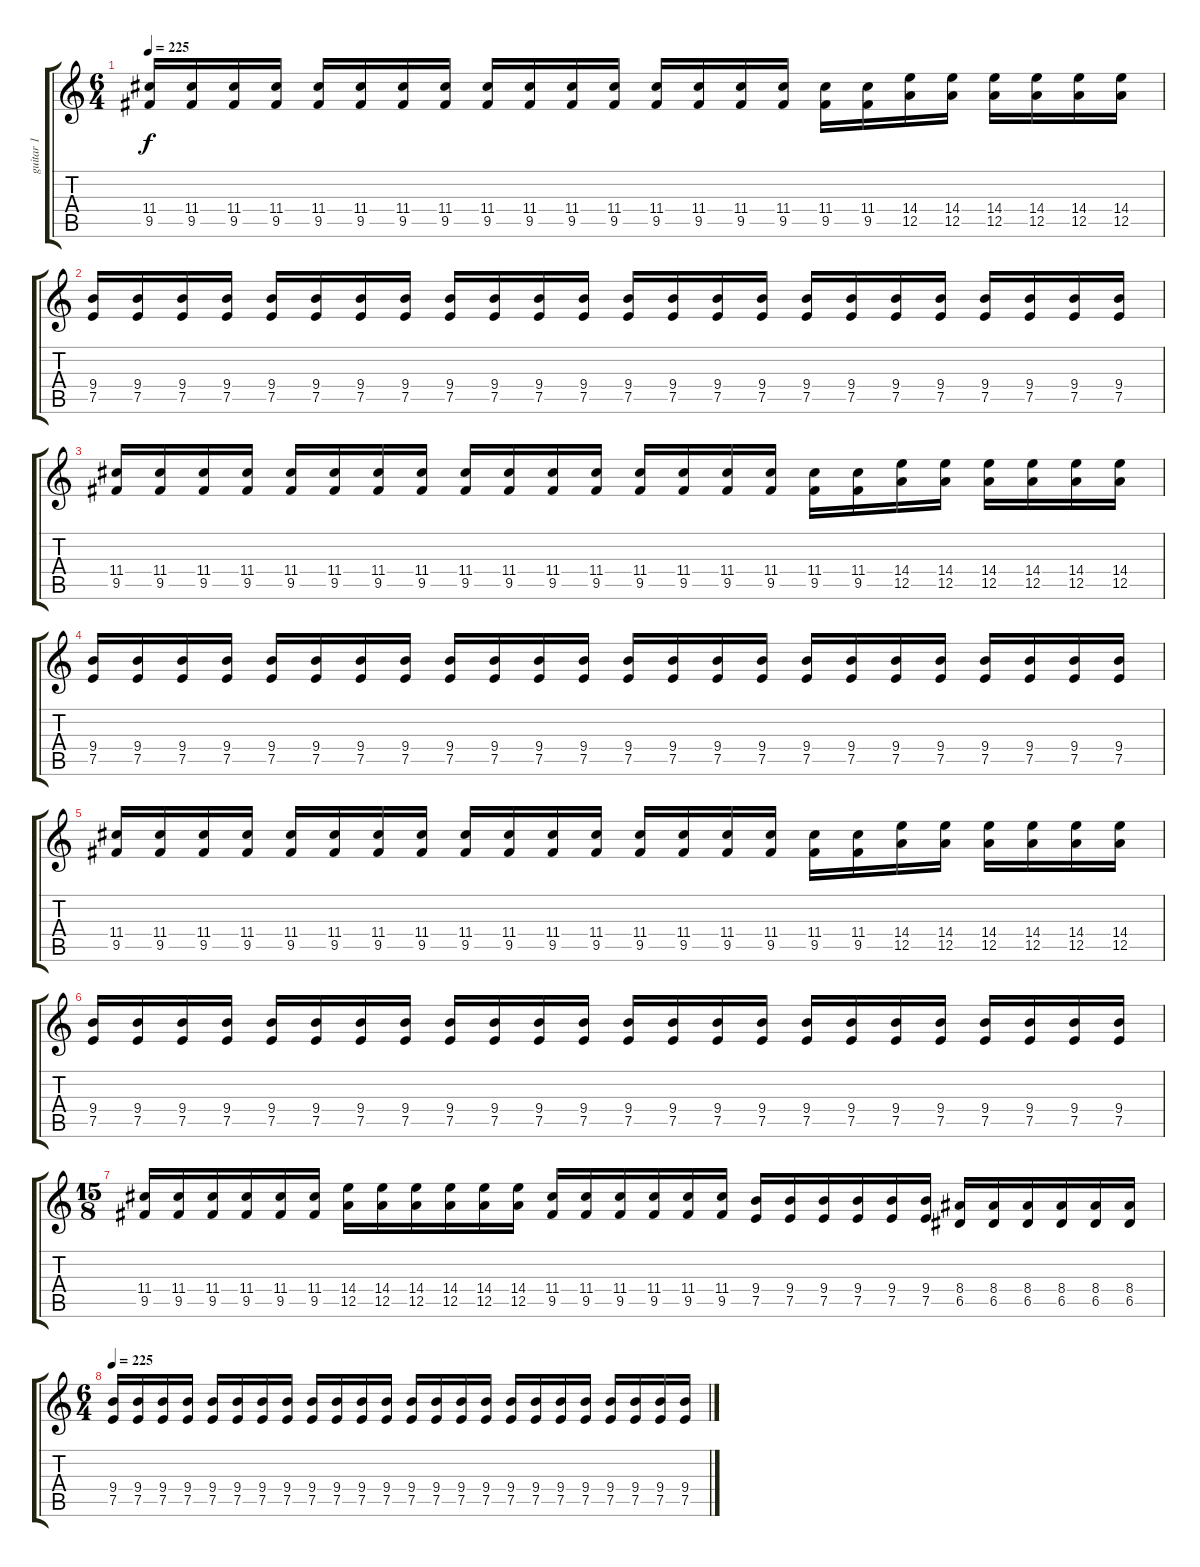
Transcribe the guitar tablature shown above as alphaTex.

\track ("guitar 1" "guitar 1") {instrument distortionguitar}
\staff {score tabs}
\tuning (E4 B3 G3 D3 A2 E2) {hide}
\ts (6 4)
\tempo 225
\clef g2
\ks c
(11.4 9.5).16{dy f} (11.4 9.5).16 (11.4 9.5).16 (11.4 9.5).16 (11.4 9.5).16 (11.4 9.5).16 (11.4 9.5).16 (11.4 9.5).16 (11.4 9.5).16 (11.4 9.5).16 (11.4 9.5).16 (11.4 9.5).16 (11.4 9.5).16 (11.4 9.5).16 (11.4 9.5).16 (11.4 9.5).16 (11.4 9.5).16 (11.4 9.5).16 (14.4 12.5).16 (14.4 12.5).16 (14.4 12.5).16 (14.4 12.5).16 (14.4 12.5).16 (14.4 12.5).16 |
(9.4 7.5).16 (9.4 7.5).16 (9.4 7.5).16 (9.4 7.5).16 (9.4 7.5).16 (9.4 7.5).16 (9.4 7.5).16 (9.4 7.5).16 (9.4 7.5).16 (9.4 7.5).16 (9.4 7.5).16 (9.4 7.5).16 (9.4 7.5).16 (9.4 7.5).16 (9.4 7.5).16 (9.4 7.5).16 (9.4 7.5).16 (9.4 7.5).16 (9.4 7.5).16 (9.4 7.5).16 (9.4 7.5).16 (9.4 7.5).16 (9.4 7.5).16 (9.4 7.5).16 |
(11.4 9.5).16 (11.4 9.5).16 (11.4 9.5).16 (11.4 9.5).16 (11.4 9.5).16 (11.4 9.5).16 (11.4 9.5).16 (11.4 9.5).16 (11.4 9.5).16 (11.4 9.5).16 (11.4 9.5).16 (11.4 9.5).16 (11.4 9.5).16 (11.4 9.5).16 (11.4 9.5).16 (11.4 9.5).16 (11.4 9.5).16 (11.4 9.5).16 (14.4 12.5).16 (14.4 12.5).16 (14.4 12.5).16 (14.4 12.5).16 (14.4 12.5).16 (14.4 12.5).16 |
(9.4 7.5).16 (9.4 7.5).16 (9.4 7.5).16 (9.4 7.5).16 (9.4 7.5).16 (9.4 7.5).16 (9.4 7.5).16 (9.4 7.5).16 (9.4 7.5).16 (9.4 7.5).16 (9.4 7.5).16 (9.4 7.5).16 (9.4 7.5).16 (9.4 7.5).16 (9.4 7.5).16 (9.4 7.5).16 (9.4 7.5).16 (9.4 7.5).16 (9.4 7.5).16 (9.4 7.5).16 (9.4 7.5).16 (9.4 7.5).16 (9.4 7.5).16 (9.4 7.5).16 |
(11.4 9.5).16 (11.4 9.5).16 (11.4 9.5).16 (11.4 9.5).16 (11.4 9.5).16 (11.4 9.5).16 (11.4 9.5).16 (11.4 9.5).16 (11.4 9.5).16 (11.4 9.5).16 (11.4 9.5).16 (11.4 9.5).16 (11.4 9.5).16 (11.4 9.5).16 (11.4 9.5).16 (11.4 9.5).16 (11.4 9.5).16 (11.4 9.5).16 (14.4 12.5).16 (14.4 12.5).16 (14.4 12.5).16 (14.4 12.5).16 (14.4 12.5).16 (14.4 12.5).16 |
(9.4 7.5).16 (9.4 7.5).16 (9.4 7.5).16 (9.4 7.5).16 (9.4 7.5).16 (9.4 7.5).16 (9.4 7.5).16 (9.4 7.5).16 (9.4 7.5).16 (9.4 7.5).16 (9.4 7.5).16 (9.4 7.5).16 (9.4 7.5).16 (9.4 7.5).16 (9.4 7.5).16 (9.4 7.5).16 (9.4 7.5).16 (9.4 7.5).16 (9.4 7.5).16 (9.4 7.5).16 (9.4 7.5).16 (9.4 7.5).16 (9.4 7.5).16 (9.4 7.5).16 |
\ts (15 8)
(11.4 9.5).16 (11.4 9.5).16 (11.4 9.5).16 (11.4 9.5).16 (11.4 9.5).16 (11.4 9.5).16 (14.4 12.5).16 (14.4 12.5).16 (14.4 12.5).16 (14.4 12.5).16 (14.4 12.5).16 (14.4 12.5).16 (11.4 9.5).16 (11.4 9.5).16 (11.4 9.5).16 (11.4 9.5).16 (11.4 9.5).16 (11.4 9.5).16 (9.4 7.5).16 (9.4 7.5).16 (9.4 7.5).16 (9.4 7.5).16 (9.4 7.5).16 (9.4 7.5).16 (8.4 6.5).16 (8.4 6.5).16 (8.4 6.5).16 (8.4 6.5).16 (8.4 6.5).16 (8.4 6.5).16 |
\ts (6 4)
\tempo 225
(9.4 7.5).16 (9.4 7.5).16 (9.4 7.5).16 (9.4 7.5).16 (9.4 7.5).16 (9.4 7.5).16 (9.4 7.5).16 (9.4 7.5).16 (9.4 7.5).16 (9.4 7.5).16 (9.4 7.5).16 (9.4 7.5).16 (9.4 7.5).16 (9.4 7.5).16 (9.4 7.5).16 (9.4 7.5).16 (9.4 7.5).16 (9.4 7.5).16 (9.4 7.5).16 (9.4 7.5).16 (9.4 7.5).16 (9.4 7.5).16 (9.4 7.5).16 (9.4 7.5).16
